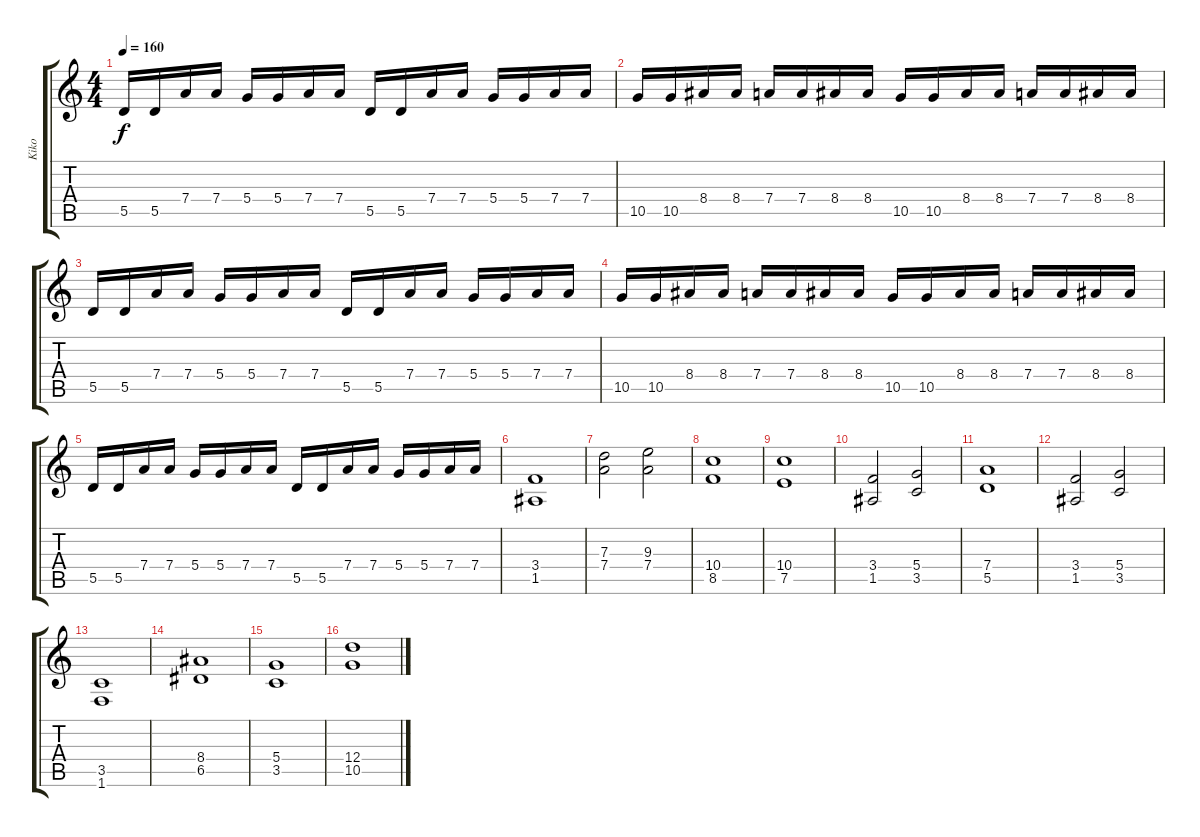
\track ("Kiko" "Kiko") {instrument distortionguitar}
\staff {score tabs}
\tuning (E4 B3 G3 D3 A2 E2) {hide}
\ts (4 4)
\tempo 160
\clef g2
\ks c
5.5.16{dy f} 5.5.16 7.4.16 7.4.16 5.4.16 5.4.16 7.4.16 7.4.16 5.5.16 5.5.16 7.4.16 7.4.16 5.4.16 5.4.16 7.4.16 7.4.16 |
10.5.16 10.5.16 8.4.16 8.4.16 7.4.16 7.4.16 8.4.16 8.4.16 10.5.16 10.5.16 8.4.16 8.4.16 7.4.16 7.4.16 8.4.16 8.4.16 |
5.5.16 5.5.16 7.4.16 7.4.16 5.4.16 5.4.16 7.4.16 7.4.16 5.5.16 5.5.16 7.4.16 7.4.16 5.4.16 5.4.16 7.4.16 7.4.16 |
10.5.16 10.5.16 8.4.16 8.4.16 7.4.16 7.4.16 8.4.16 8.4.16 10.5.16 10.5.16 8.4.16 8.4.16 7.4.16 7.4.16 8.4.16 8.4.16 |
5.5.16 5.5.16 7.4.16 7.4.16 5.4.16 5.4.16 7.4.16 7.4.16 5.5.16 5.5.16 7.4.16 7.4.16 5.4.16 5.4.16 7.4.16 7.4.16 |
(3.4 1.5).1 |
(7.3 7.4).2 (9.3 7.4).2 |
(10.4 8.5).1 |
(10.4 7.5).1 |
(3.4 1.5).2 (5.4 3.5).2 |
(7.4 5.5).1 |
(3.4 1.5).2 (5.4 3.5).2 |
(3.5 1.6).1 |
(8.4 6.5).1 |
(5.4 3.5).1 |
(12.4 10.5).1
